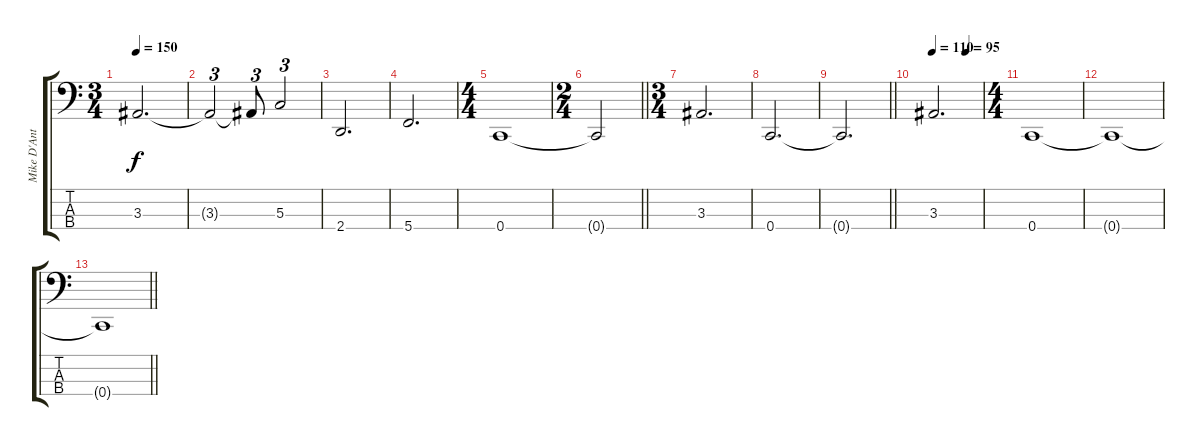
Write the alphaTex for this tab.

\track ("Mike D'Antonio" "Mike D'Ant") {instrument electricbassfinger}
\staff {score tabs}
\tuning (F2 C2 G1 C1) {hide}
\ts (3 4)
\tempo 150
\clef f4
\ks c
3.3.2{d dy f} |
3.3{t}.2{tu (3 2)} 3.3{t}.8{tu (3 2)} 5.3.2{tu (3 2)} |
2.4.2{d} |
5.4.2{d} |
\ts (4 4)
0.4.1 |
\ts (2 4)
\barLineRight lightlight
0.4{t}.2 |
\ts (3 4)
3.3.2{d} |
0.4.2{d} |
\barLineRight lightlight
0.4{t}.2{d} |
\tempo 110
\tempo (95 0.6666666666666666)
3.3.2{d} |
\ts (4 4)
0.4.1{volume 0} |
0.4{t}.1 |
\barLineRight lightlight
0.4{t}.1
